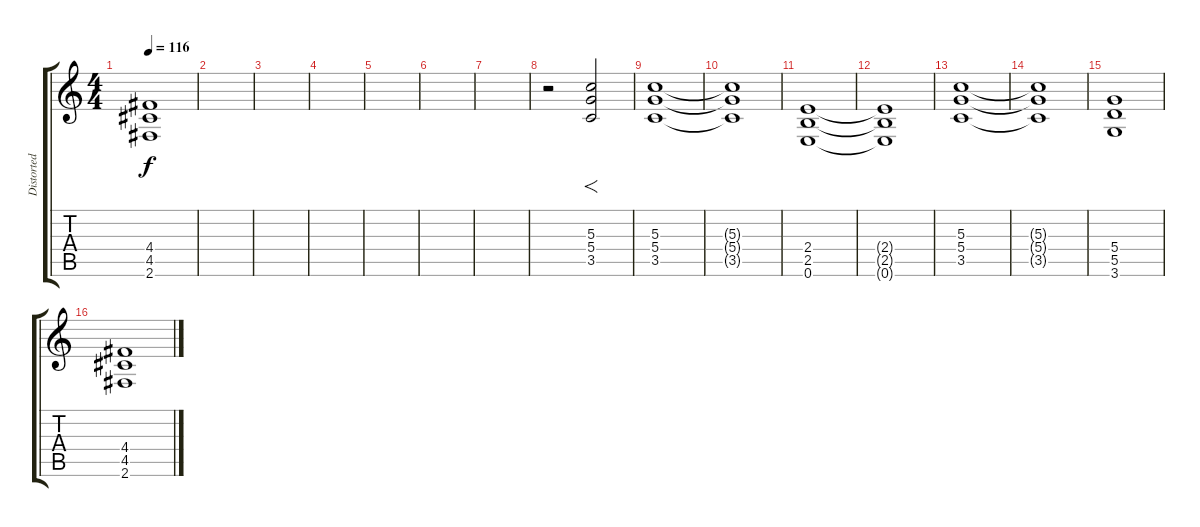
\track ("Distorted Guitar" "Distorted ") {instrument distortionguitar}
\staff {score tabs}
\tuning (E4 B3 G3 D3 A2 E2) {hide}
\ts (4 4)
\tempo 116
\clef g2
\ks c
(4.4{t} 4.5{t} 2.6{t}).1{dy f} |
|
|
|
|
|
|
r.2 (5.3 5.4 3.5).2{f} |
(5.3 5.4 3.5).1 |
(5.3{t} 5.4{t} 3.5{t}).1 |
(2.4 2.5 0.6).1 |
(2.4{t} 2.5{t} 0.6{t}).1 |
(5.3 5.4 3.5).1 |
(5.3{t} 5.4{t} 3.5{t}).1 |
(5.4 5.5 3.6).1 |
(4.4 4.5 2.6).1
